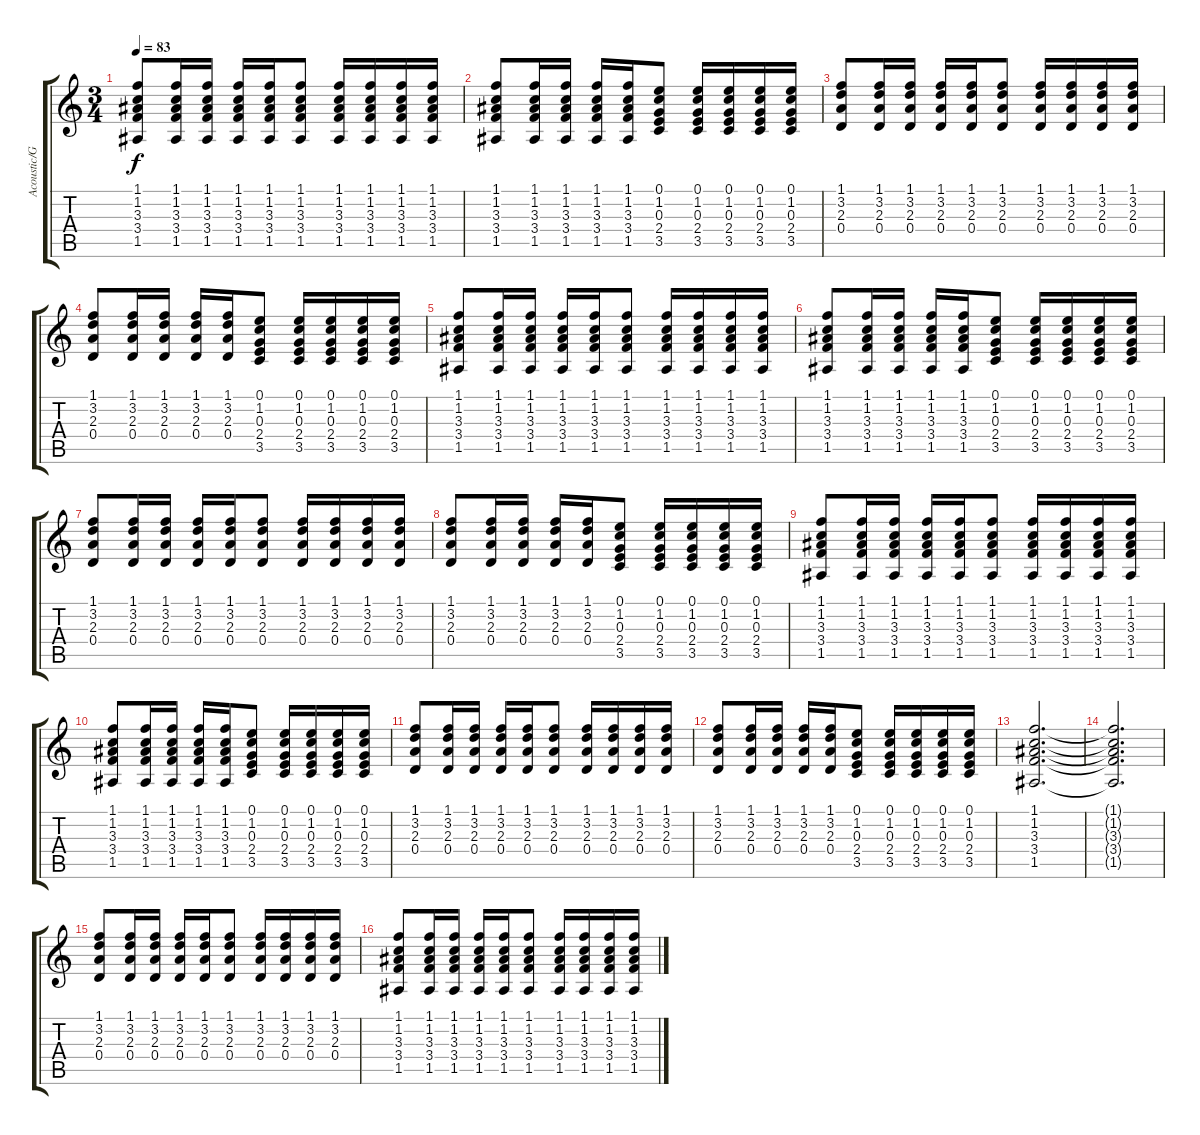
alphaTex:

\track ("Acoustic/Guitar 2" "Acoustic/G") {instrument acousticguitarnylon}
\staff {score tabs}
\tuning (E4 B3 G3 D3 A2 E2) {hide}
\ts (3 4)
\tempo 83
\clef g2
\ks c
(1.1 1.2 3.3 3.4 1.5).8{dy f} (1.1 1.2 3.3 3.4 1.5).16 (1.1 1.2 3.3 3.4 1.5).16 (1.1 1.2 3.3 3.4 1.5).16 (1.1 1.2 3.3 3.4 1.5).16 (1.1 1.2 3.3 3.4 1.5).8 (1.1 1.2 3.3 3.4 1.5).16 (1.1 1.2 3.3 3.4 1.5).16 (1.1 1.2 3.3 3.4 1.5).16 (1.1 1.2 3.3 3.4 1.5).16 |
(1.1 1.2 3.3 3.4 1.5).8 (1.1 1.2 3.3 3.4 1.5).16 (1.1 1.2 3.3 3.4 1.5).16 (1.1 1.2 3.3 3.4 1.5).16 (1.1 1.2 3.3 3.4 1.5).16 (0.1 1.2 0.3 2.4 3.5).8 (0.1 1.2 0.3 2.4 3.5).16 (0.1 1.2 0.3 2.4 3.5).16 (0.1 1.2 0.3 2.4 3.5).16 (0.1 1.2 0.3 2.4 3.5).16 |
(1.1 3.2 2.3 0.4).8 (1.1 3.2 2.3 0.4).16 (1.1 3.2 2.3 0.4).16 (1.1 3.2 2.3 0.4).16 (1.1 3.2 2.3 0.4).16 (1.1 3.2 2.3 0.4).8 (1.1 3.2 2.3 0.4).16 (1.1 3.2 2.3 0.4).16 (1.1 3.2 2.3 0.4).16 (1.1 3.2 2.3 0.4).16 |
(1.1 3.2 2.3 0.4).8 (1.1 3.2 2.3 0.4).16 (1.1 3.2 2.3 0.4).16 (1.1 3.2 2.3 0.4).16 (1.1 3.2 2.3 0.4).16 (0.1 1.2 0.3 2.4 3.5).8 (0.1 1.2 0.3 2.4 3.5).16 (0.1 1.2 0.3 2.4 3.5).16 (0.1 1.2 0.3 2.4 3.5).16 (0.1 1.2 0.3 2.4 3.5).16 |
(1.1 1.2 3.3 3.4 1.5).8 (1.1 1.2 3.3 3.4 1.5).16 (1.1 1.2 3.3 3.4 1.5).16 (1.1 1.2 3.3 3.4 1.5).16 (1.1 1.2 3.3 3.4 1.5).16 (1.1 1.2 3.3 3.4 1.5).8 (1.1 1.2 3.3 3.4 1.5).16 (1.1 1.2 3.3 3.4 1.5).16 (1.1 1.2 3.3 3.4 1.5).16 (1.1 1.2 3.3 3.4 1.5).16 |
(1.1 1.2 3.3 3.4 1.5).8 (1.1 1.2 3.3 3.4 1.5).16 (1.1 1.2 3.3 3.4 1.5).16 (1.1 1.2 3.3 3.4 1.5).16 (1.1 1.2 3.3 3.4 1.5).16 (0.1 1.2 0.3 2.4 3.5).8 (0.1 1.2 0.3 2.4 3.5).16 (0.1 1.2 0.3 2.4 3.5).16 (0.1 1.2 0.3 2.4 3.5).16 (0.1 1.2 0.3 2.4 3.5).16 |
(1.1 3.2 2.3 0.4).8 (1.1 3.2 2.3 0.4).16 (1.1 3.2 2.3 0.4).16 (1.1 3.2 2.3 0.4).16 (1.1 3.2 2.3 0.4).16 (1.1 3.2 2.3 0.4).8 (1.1 3.2 2.3 0.4).16 (1.1 3.2 2.3 0.4).16 (1.1 3.2 2.3 0.4).16 (1.1 3.2 2.3 0.4).16 |
(1.1 3.2 2.3 0.4).8 (1.1 3.2 2.3 0.4).16 (1.1 3.2 2.3 0.4).16 (1.1 3.2 2.3 0.4).16 (1.1 3.2 2.3 0.4).16 (0.1 1.2 0.3 2.4 3.5).8 (0.1 1.2 0.3 2.4 3.5).16 (0.1 1.2 0.3 2.4 3.5).16 (0.1 1.2 0.3 2.4 3.5).16 (0.1 1.2 0.3 2.4 3.5).16 |
(1.1 1.2 3.3 3.4 1.5).8 (1.1 1.2 3.3 3.4 1.5).16 (1.1 1.2 3.3 3.4 1.5).16 (1.1 1.2 3.3 3.4 1.5).16 (1.1 1.2 3.3 3.4 1.5).16 (1.1 1.2 3.3 3.4 1.5).8 (1.1 1.2 3.3 3.4 1.5).16 (1.1 1.2 3.3 3.4 1.5).16 (1.1 1.2 3.3 3.4 1.5).16 (1.1 1.2 3.3 3.4 1.5).16 |
(1.1 1.2 3.3 3.4 1.5).8 (1.1 1.2 3.3 3.4 1.5).16 (1.1 1.2 3.3 3.4 1.5).16 (1.1 1.2 3.3 3.4 1.5).16 (1.1 1.2 3.3 3.4 1.5).16 (0.1 1.2 0.3 2.4 3.5).8 (0.1 1.2 0.3 2.4 3.5).16 (0.1 1.2 0.3 2.4 3.5).16 (0.1 1.2 0.3 2.4 3.5).16 (0.1 1.2 0.3 2.4 3.5).16 |
(1.1 3.2 2.3 0.4).8 (1.1 3.2 2.3 0.4).16 (1.1 3.2 2.3 0.4).16 (1.1 3.2 2.3 0.4).16 (1.1 3.2 2.3 0.4).16 (1.1 3.2 2.3 0.4).8 (1.1 3.2 2.3 0.4).16 (1.1 3.2 2.3 0.4).16 (1.1 3.2 2.3 0.4).16 (1.1 3.2 2.3 0.4).16 |
(1.1 3.2 2.3 0.4).8 (1.1 3.2 2.3 0.4).16 (1.1 3.2 2.3 0.4).16 (1.1 3.2 2.3 0.4).16 (1.1 3.2 2.3 0.4).16 (0.1 1.2 0.3 2.4 3.5).8 (0.1 1.2 0.3 2.4 3.5).16 (0.1 1.2 0.3 2.4 3.5).16 (0.1 1.2 0.3 2.4 3.5).16 (0.1 1.2 0.3 2.4 3.5).16 |
(1.1 1.2 3.3 3.4 1.5).2{d} |
(1.1{t} 1.2{t} 3.3{t} 3.4{t} 1.5{t}).2{d} |
(1.1 3.2 2.3 0.4).8 (1.1 3.2 2.3 0.4).16 (1.1 3.2 2.3 0.4).16 (1.1 3.2 2.3 0.4).16 (1.1 3.2 2.3 0.4).16 (1.1 3.2 2.3 0.4).8 (1.1 3.2 2.3 0.4).16 (1.1 3.2 2.3 0.4).16 (1.1 3.2 2.3 0.4).16 (1.1 3.2 2.3 0.4).16 |
(1.1 1.2 3.3 3.4 1.5).8 (1.1 1.2 3.3 3.4 1.5).16 (1.1 1.2 3.3 3.4 1.5).16 (1.1 1.2 3.3 3.4 1.5).16 (1.1 1.2 3.3 3.4 1.5).16 (1.1 1.2 3.3 3.4 1.5).8 (1.1 1.2 3.3 3.4 1.5).16 (1.1 1.2 3.3 3.4 1.5).16 (1.1 1.2 3.3 3.4 1.5).16 (1.1 1.2 3.3 3.4 1.5).16
